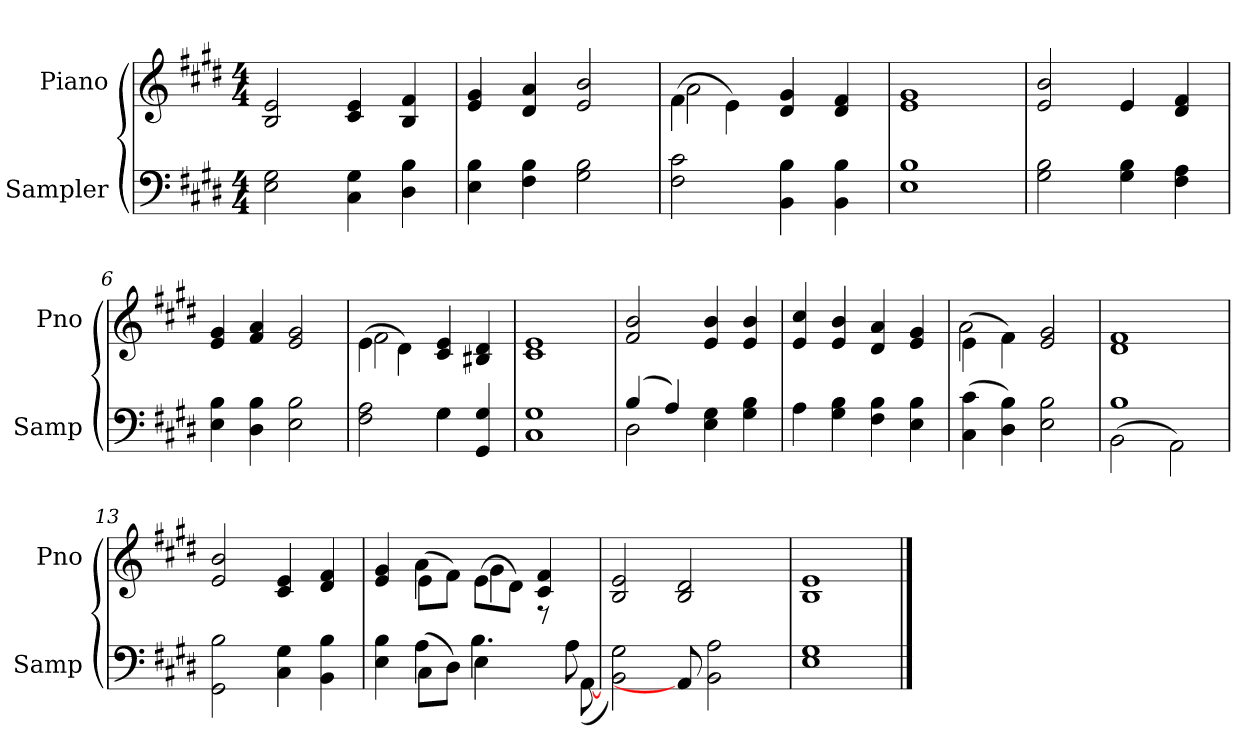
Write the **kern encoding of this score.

**kern	**kern
*part2	*part1
*staff2	*staff1
*I"Sampler	*I"Piano
*I'Samp	*I'Pno
*clefF4	*clefG2
*k[f#c#g#d#]	*k[f#c#g#d#]
*E:	*E:
*M4/4	*M4/4
=1	=1
2E 2G#	2B 2e
4C# 4G#	4c# 4e
4D# 4B	4B 4f#
=2	=2
4E 4B	4e 4g#
4F# 4B	4d# 4a
2G# 2B	2e 2b
=3	=3
*	*^
2F# 2c#	(4f#\	2a
.	4e\)	.
4BB 4B	4d# 4g#	2ryy
4BB 4B	4d# 4f#	.
*	*v	*v
=4	=4
1E 1B	1e 1g#
=5	=5
2G# 2B	2e 2b
4G# 4B	4e
4F# 4A	4d# 4f#
=6	=6
4E 4B	4e 4g#
4D# 4B	4f# 4a
2E 2B	2e 2g#
=7	=7
*^	*^
2F# 2A	2ryy	(4e\	2f#
.	.	4d#\)	.
4G#\	4G#	4c# 4e	2ryy
4GG# 4G#	4ryy	4B#X 4d#	.
*v	*v	*	*
*	*v	*v
=8	=8
1C# 1G#	1c# 1e
=9	=9
*^	*
(4B/	2D#	2f# 2b
4A/)	.	.
4E 4G#	2ryy	4e 4b
4G# 4B	.	4e 4b
*v	*v	*
=10	=10
4A	4e 4cc#
4G# 4B	4e 4b
4F# 4B	4d# 4a
4E 4B	4e 4g#
=11	=11
*	*^
(4C# 4c#	(4e\	2a
4D# 4B)	4f#\)	.
2E 2B	2e 2g#	2ryy
*	*v	*v
=12	=12
*^	*
(2BB\	1B	1d# 1f#
2AA\)	.	.
*v	*v	*
=13	=13
2GG# 2B	2e 2b
4C# 4G#	4c# 4e
4BB 4B	4d# 4f#
=14	=14
*^	*^
4E 4B	4ryy	4e 4g#	4ryy
(8C#\L	4A	(8e\L	4a
8D#\J)	.	8f#\J)	.
4E\	4.B	(8e\L	4g#
.	.	8d#\J)	.
8r	.	4c# 4f#	4ryy
8A\	([8AA	.	.
*v	*v	*	*
*	*v	*v
=15	=15
2BB 2G#)	2B/ 2e/
8AA]	2B 2d#
2BB 2A	.
.	8ryy
=16	=16
1E 1G#	1B 1e
==	==
*-	*-
